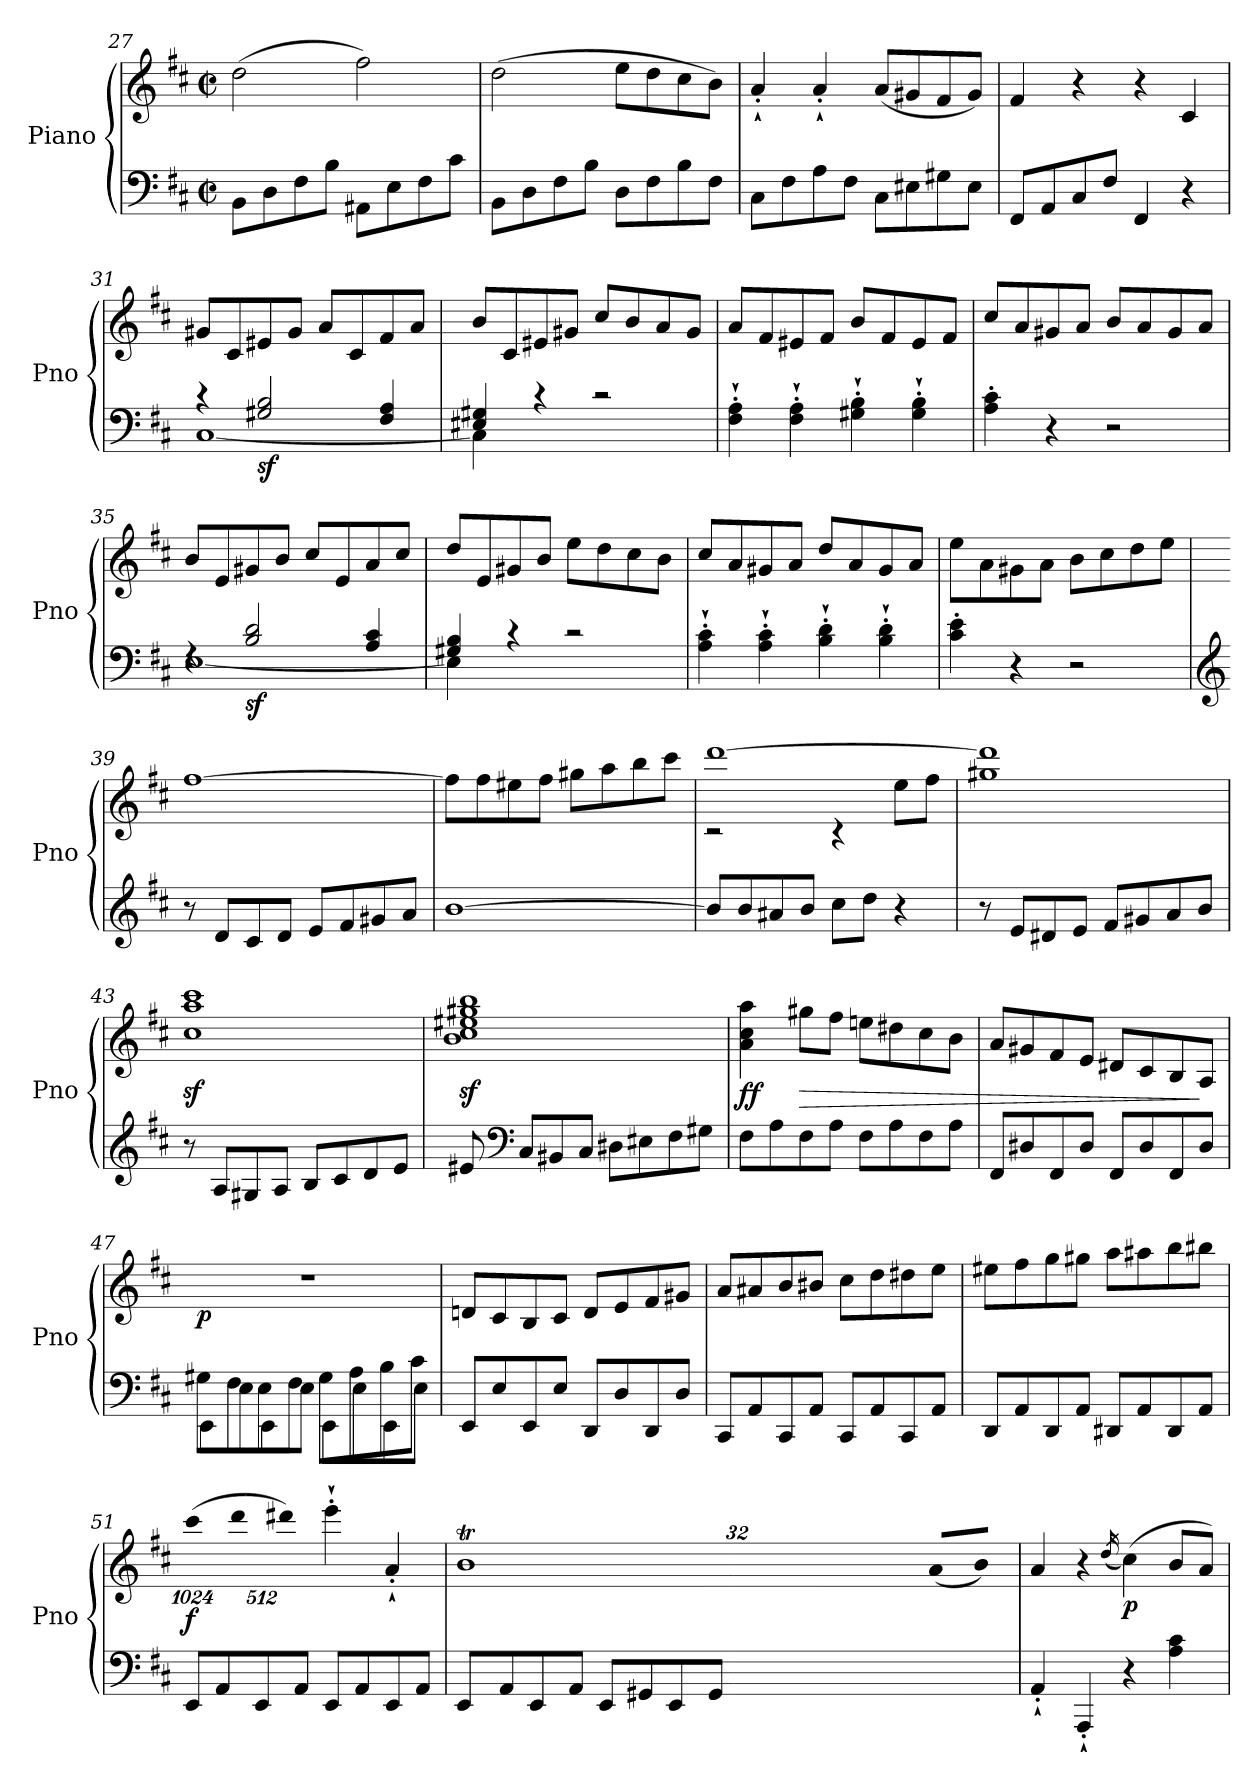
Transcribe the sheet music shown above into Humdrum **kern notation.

**kern	**kern	**dynam
*part1	*part1	*part1
*staff2	*staff1	*staff1/2
*I"Piano	*	*
*I'Pno	*	*
!!LO:PB:g=z
*clefF4	*clefG2	*
*k[f#c#]	*k[f#c#]	*
*D:	*D:	*
*M2/2	*M2/2	*
*met(c|)	*met(c|)	*
=27	=27	=27
8BB\L	(>2dd\	.
8D\	.	.
8F#\	.	.
8B\J	.	.
8AA#X\L	2ff#\)	.
8E\	.	.
8F#\	.	.
8c#\J	.	.
=28	=28	=28
8BB\L	(>2dd\	.
8D\	.	.
8F#\	.	.
8B\J	.	.
8D\L	8ee\L	.
8F#\	8dd\	.
8B\	8cc#\	.
8F#\J	8b\J)	.
=29	=29	=29
8C#\L	4a`<'</	.
8F#\	.	.
8A\	4a`<'</	.
8F#\J	.	.
8C#\L	(<8a/L	.
8E#X\	8g#X/	.
8G#X\	8f#/	.
8E#\J	8g#/J)	.
=30	=30	=30
8FF#/L	4f#/	.
8AA/	.	.
8C#/	4r	.
8F#/J	.	.
4FF#/	4r	.
4r	4c#/	.
=31	=31	=31
*^	*	*
4rc	[<1C#	8g#X/L	.
.	.	8c#/	.
!	!	!	!LO:DY:b=2
2G#X/ 2B/	.	8e#X/	sf
.	.	8g#/J	.
.	.	8a/L	.
.	.	8c#/	.
4F#/ 4A/	.	8f#/	.
.	.	8a/J	.
!!LO:LB:g=z
=32	=32	=32	=32
4E#X/ 4G#X/	4C#\]	8b/L	.
.	.	8c#/	.
4rc	2.ryy	8e#X/	.
.	.	8g#X/J	.
2rc	.	8cc#/L	.
.	.	8b/	.
.	.	8a/	.
.	.	8g#/J	.
*v	*v	*	*
=33	=33	=33
4F#\`>'> 4A\`>'>	8a/L	.
.	8f#/	.
4F#\`>'> 4A\`>'>	8e#X/	.
.	8f#/J	.
4G#X\`>'> 4B\`>'>	8b/L	.
.	8f#/	.
4G#\`>'> 4B\`>'>	8e#/	.
.	8f#/J	.
=34	=34	=34
4A\'> 4c#\'>	8cc#/L	.
.	8a/	.
4r	8g#X/	.
.	8a/J	.
2r	8b/L	.
.	8a/	.
.	8g#/	.
.	8a/J	.
=35	=35	=35
*^	*	*
4rF	[<1E	8b/L	.
.	.	8e/	.
!	!	!	!LO:DY:b=2
2B/ 2d/	.	8g#X/	sf
.	.	8b/J	.
.	.	8cc#/L	.
.	.	8e/	.
4A/ 4c#/	.	8a/	.
.	.	8cc#/J	.
=36	=36	=36	=36
4G#X/ 4B/	4E\]	8dd/L	.
.	.	8e/	.
4rc	2.ryy	8g#X/	.
.	.	8b/J	.
2rc	.	8ee\L	.
.	.	8dd\	.
.	.	8cc#\	.
.	.	8b\J	.
*v	*v	*	*
!!LO:LB:g=z
=37	=37	=37
4A\`>'> 4c#\`>'>	8cc#/L	.
.	8a/	.
4A\`>'> 4c#\`>'>	8g#X/	.
.	8a/J	.
4B\`>'> 4d\`>'>	8dd/L	.
.	8a/	.
4B\`>'> 4d\`>'>	8g#/	.
.	8a/J	.
=38	=38	=38
4c#\'> 4e\'>	8ee\L	.
.	8a\	.
4r	8g#X\	.
.	8a\J	.
2r	8b\L	.
.	8cc#\	.
.	8dd\	.
.	8ee\J	.
=39	=39	=39
*clefG2	*	*
8r	[1ff#	.
8d/L	.	.
8c#/	.	.
8d/J	.	.
8e/L	.	.
8f#/	.	.
8g#X/	.	.
8a/J	.	.
=40	=40	=40
[1b	8ff#\L]	.
.	8ff#\	.
.	8ee#X\	.
.	8ff#\J	.
.	8gg#X\L	.
.	8aa\	.
.	8bb\	.
.	8ccc#\J	.
=41	=41	=41
*	*^	*
8b/L]	[>1ddd	2rc	.
8b/	.	.	.
8a#X/	.	.	.
8b/J	.	.	.
8cc#\L	.	4rc	.
8dd\J	.	.	.
4r	.	8ee\L	.
.	.	8ff#\J	.
*	*v	*v	*
!!LO:LB:g=z
=42	=42	=42
8r	1gg#X 1ddd]	.
8e/L	.	.
8d#X/	.	.
8e/J	.	.
8f#/L	.	.
8g#X/	.	.
8a/	.	.
8b/J	.	.
=43	=43	=43
8r	1cc#z< 1aaz< 1ccc#z<	.
8A/L	.	.
8G#X/	.	.
8A/J	.	.
8B/L	.	.
8c#/	.	.
8d/	.	.
8e/J	.	.
=44	=44	=44
8e#X/	1bz< 1cc#z< 1ee#Xz< 1gg#Xz< 1bbz<	.
*clefF4	*	*
8C#/L	.	.
8BB#X/	.	.
8C#/J	.	.
8D#X\L	.	.
8E#X\	.	.
8F#\	.	.
8G#X\J	.	.
=45	=45	=45
!	!	!LO:DY:b
8F#\L	4a\ 4cc#\ 4aa\	ff
8A\	.	.
!	!	!LO:HP:b
8F#\	8gg#X\L	>
8A\J	8ff#\J	.
8F#\L	8een\L	.
8A\	8dd#X\	.
8F#\	8cc#\	.
8A\J	8b\J	.
!!LO:LB:g=z
=46	=46	=46
8FF#/L	8a/L	.
8D#X/	8g#X/	.
8FF#/	8f#/	.
8D#/J	8e/J	.
8FF#/L	8d#X/L	.
8D#/	8c#/	.
8FF#/	8B/	.
8D#/J	8A/J	]
=47	=47	=47
*^	*	*
!	!	!	!LO:DY:b
8G#X\L	8EE\L	1r	p
8F#\	8E\	.	.
8E\	8EE\	.	.
8F#\J	8E\J	.	.
8G#\L	8EE\L	.	.
8A\	8E\	.	.
8B\	8EE\	.	.
8c#\J	8E\J	.	.
*v	*v	*	*
=48	=48	=48
8EE/L	8dn/L	.
8E/	8c#/	.
8EE/	8B/	.
8E/J	8c#/J	.
8DD/L	8d/L	.
8D/	8e/	.
8DD/	8f#/	.
8D/J	8g#X/J	.
=49	=49	=49
8CC#/L	8a/L	.
8AA/	8a#X/	.
8CC#/	8b/	.
8AA/J	8b#X/J	.
8CC#/L	8cc#\L	.
8AA/	8dd\	.
8CC#/	8dd#X\	.
8AA/J	8ee\J	.
!!LO:LB:g=z
=50	=50	=50
8DD/L	8ee#X\L	.
8AA/	8ff#\	.
8DD/	8gg\	.
8AA/J	8gg#X\J	.
8DD#X/L	8aa\L	.
8AA/	8aa#X\	.
8DD#/	8bb\	.
8AA/J	8bb#X\J	.
=51	=51	=51
*	*Xbrackettup	*
!	!LO:N:vis=4	!LO:DY:b
8EE/L	(>4096%683ccc#\	f
8AA/	.	.
!	!LO:N:vis=4	!
.	2048%341ddd\	.
8EE/	.	.
!	!LO:N:vis=4	!
.	4096%683ddd#X\)	.
8AA/J	.	.
8EE/L	4eee`>'>\	.
8AA/	.	.
8EE/	4a`<'</	.
8AA/J	.	.
=52	=52	=52
*	*^	*
!	!	!LO:N:vis=64%9	!
8EE/L	1bT	4096%349rcyy	.
.	.	4096%31ryy	.
!	!	!LO:N:vis=16	!
.	.	1024%93cc#yy	.
8AA/	.	.	.
!	!	!LO:N:vis=16	!
.	.	1024%93byy	.
8EE/	.	.	.
!	!	!LO:N:vis=16	!
.	.	4096%373cc#yy	.
!	!	!LO:N:vis=16	!
.	.	1024%93byy	.
8AA/J	.	.	.
!	!	!LO:N:vis=16	!
.	.	1024%93cc#yy	.
8EE/L	.	.	.
!	!	!LO:N:vis=16	!
.	.	4096%373byy	.
8GG#X/	.	.	.
!	!	!LO:N:vis=16	!
.	.	1024%93cc#yy	.
!	!	!LO:N:vis=16	!
.	.	4096%373byy	.
8EE/	.	.	.
!	!	!LO:N:vis=16	!
.	.	(>1024%93a/LL	.
8GG#/J	.	.	.
!	!	!LO:N:vis=16	!
.	.	4096%365bTTT/JJ)	.
*	*v	*v	*
=53	=53	=53
4AA`<'</	4a/	.
4AAA`<'</	4r	.
.	(<16qdd/	.
!	!	!LO:DY:b
4r	(>4cc#\)	p
4A\ 4c#\	8b/L	.
.	8a/J)	.
=	=	=
*-	*-	*-
